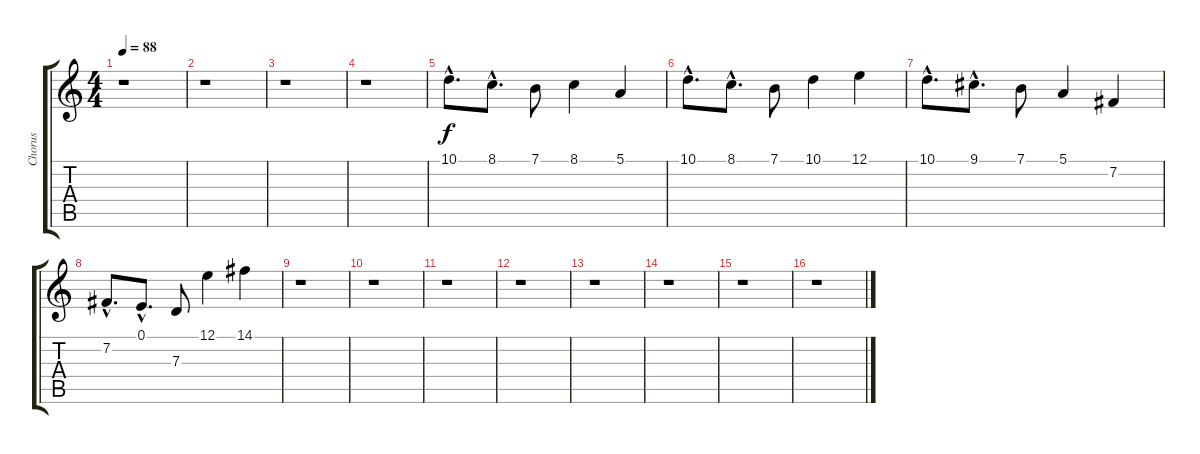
\track ("Chorus" "Chorus") {instrument choiraahs}
\staff {score tabs}
\tuning (E4 B3 G3 D3 A2 E2) {hide}
\ts (4 4)
\tempo 88
\clef g2
\ks c
r.1{dy f} |
r.1 |
r.1 |
r.1 |
10.1{hac}.8{d} 8.1{hac}.8{d} 7.1.8 8.1.4 5.1.4 |
10.1{hac}.8{d} 8.1{hac}.8{d} 7.1.8 10.1.4 12.1.4 |
10.1{hac}.8{d} 9.1{hac}.8{d} 7.1.8 5.1.4 7.2.4 |
7.2{hac}.8{d} 0.1{hac}.8{d} 7.3.8 12.1.4 14.1.4 |
r.1 |
r.1 |
r.1 |
r.1 |
r.1 |
r.1 |
r.1 |
r.1
